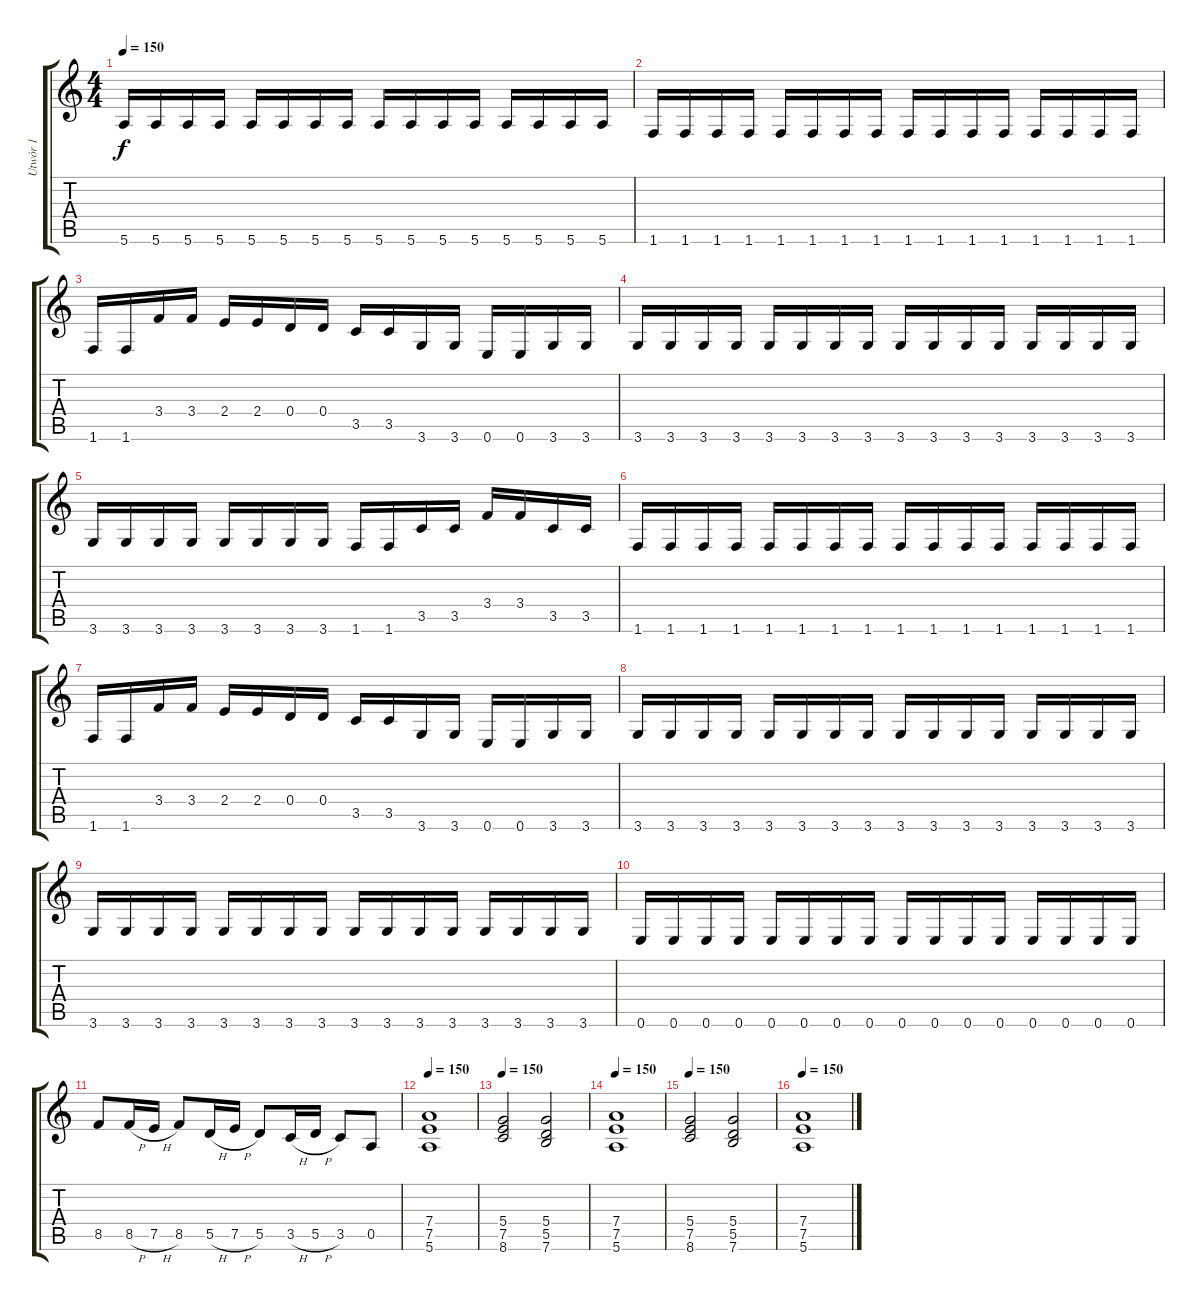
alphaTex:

\track ("Utwór 1" "Utwór 1") {instrument distortionguitar}
\staff {score tabs}
\tuning (E4 B3 G3 D3 A2 E2) {hide}
\ts (4 4)
\tempo 150
\clef g2
\ks c
5.6.16{dy f} 5.6.16 5.6.16 5.6.16 5.6.16 5.6.16 5.6.16 5.6.16 5.6.16 5.6.16 5.6.16 5.6.16 5.6.16 5.6.16 5.6.16 5.6.16 |
1.6.16 1.6.16 1.6.16 1.6.16 1.6.16 1.6.16 1.6.16 1.6.16 1.6.16 1.6.16 1.6.16 1.6.16 1.6.16 1.6.16 1.6.16 1.6.16 |
1.6.16 1.6.16 3.4.16 3.4.16 2.4.16 2.4.16 0.4.16 0.4.16 3.5.16 3.5.16 3.6.16 3.6.16 0.6.16 0.6.16 3.6.16 3.6.16 |
3.6.16 3.6.16 3.6.16 3.6.16 3.6.16 3.6.16 3.6.16 3.6.16 3.6.16 3.6.16 3.6.16 3.6.16 3.6.16 3.6.16 3.6.16 3.6.16 |
3.6.16 3.6.16 3.6.16 3.6.16 3.6.16 3.6.16 3.6.16 3.6.16 1.6.16 1.6.16 3.5.16 3.5.16 3.4.16 3.4.16 3.5.16 3.5.16 |
1.6.16 1.6.16 1.6.16 1.6.16 1.6.16 1.6.16 1.6.16 1.6.16 1.6.16 1.6.16 1.6.16 1.6.16 1.6.16 1.6.16 1.6.16 1.6.16 |
1.6.16 1.6.16 3.4.16 3.4.16 2.4.16 2.4.16 0.4.16 0.4.16 3.5.16 3.5.16 3.6.16 3.6.16 0.6.16 0.6.16 3.6.16 3.6.16 |
3.6.16 3.6.16 3.6.16 3.6.16 3.6.16 3.6.16 3.6.16 3.6.16 3.6.16 3.6.16 3.6.16 3.6.16 3.6.16 3.6.16 3.6.16 3.6.16 |
3.6.16 3.6.16 3.6.16 3.6.16 3.6.16 3.6.16 3.6.16 3.6.16 3.6.16 3.6.16 3.6.16 3.6.16 3.6.16 3.6.16 3.6.16 3.6.16 |
0.6.16 0.6.16 0.6.16 0.6.16 0.6.16 0.6.16 0.6.16 0.6.16 0.6.16 0.6.16 0.6.16 0.6.16 0.6.16 0.6.16 0.6.16 0.6.16 |
8.5.8 8.5{h}.16 7.5{h}.16 8.5.8 5.5{h}.16 7.5{h}.16 5.5.8 3.5{h}.16 5.5{h}.16 3.5.8 0.5.8 |
\tempo 150
(7.4 7.5 5.6).1 |
\tempo 150
(5.4 7.5 8.6).2 (5.4 5.5 7.6).2 |
\tempo 150
(7.4 7.5 5.6).1 |
\tempo 150
(5.4 7.5 8.6).2 (5.4 5.5 7.6).2 |
\tempo 150
(7.4 7.5 5.6).1
